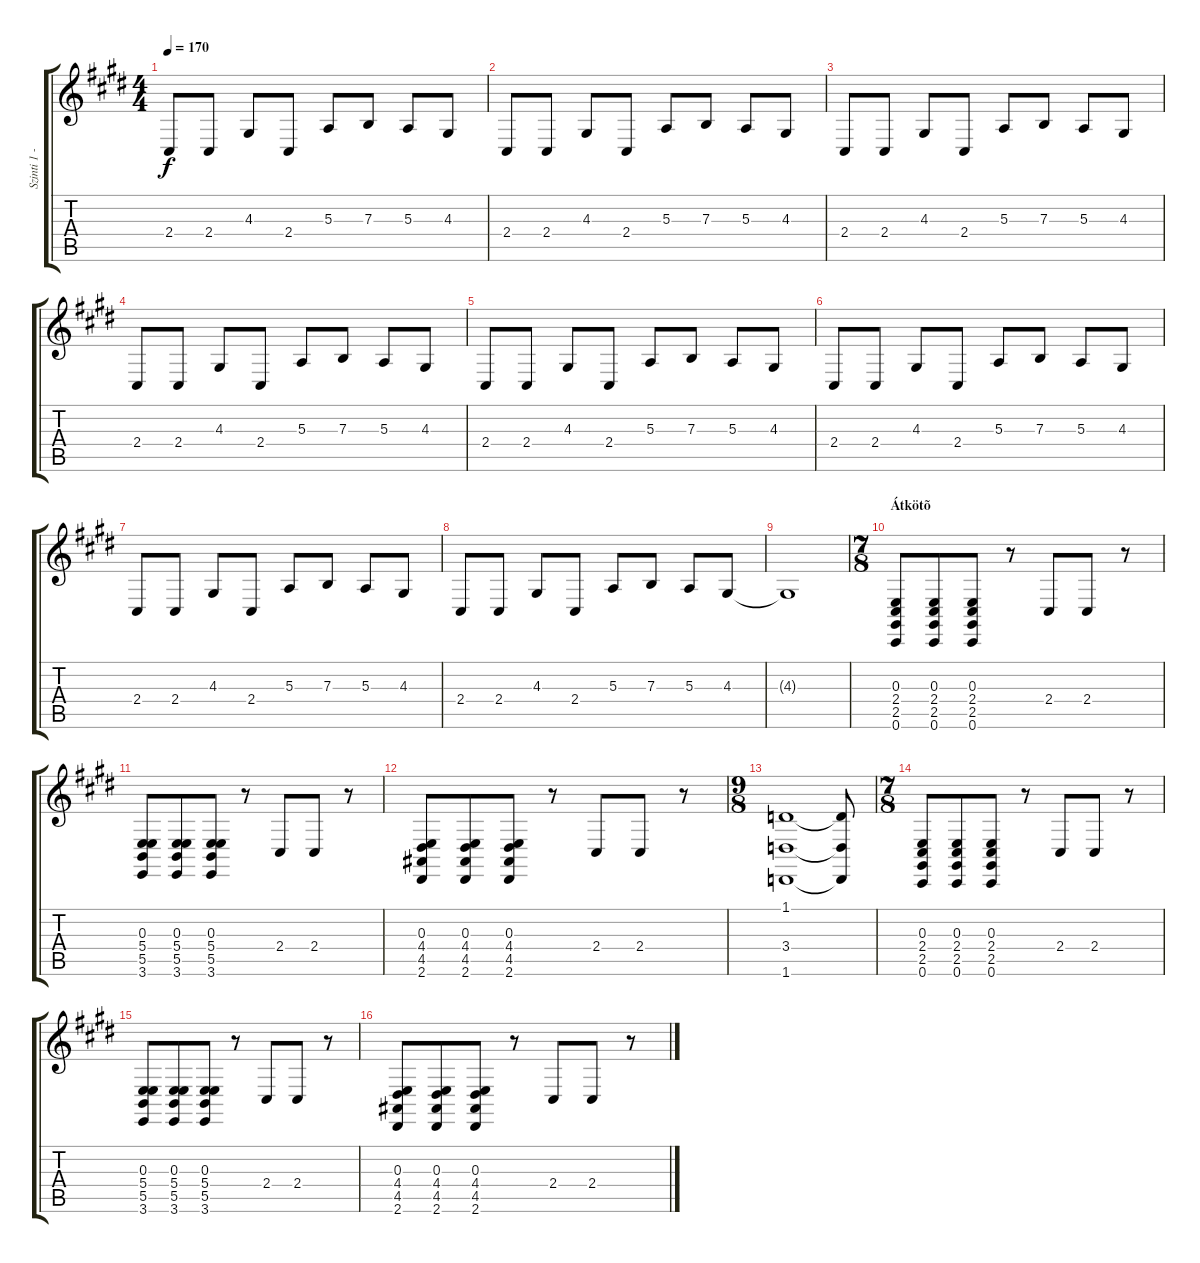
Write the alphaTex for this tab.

\track ("Szinti 1 - Lead, Szóló" "Szinti 1 -") {instrument lead1square}
\staff {score tabs}
\tuning (Db4 Ab3 E3 B2 Gb2 Db2) {hide}
\ts (4 4)
\tempo 170
\clef g2
\ks c#minor
2.4.8{dy f} 2.4.8 4.3.8 2.4.8 5.3.8 7.3.8 5.3.8 4.3.8 |
2.4.8 2.4.8 4.3.8 2.4.8 5.3.8 7.3.8 5.3.8 4.3.8 |
2.4.8 2.4.8 4.3.8 2.4.8 5.3.8 7.3.8 5.3.8 4.3.8 |
2.4.8 2.4.8 4.3.8 2.4.8 5.3.8 7.3.8 5.3.8 4.3.8 |
2.4.8 2.4.8 4.3.8 2.4.8 5.3.8 7.3.8 5.3.8 4.3.8 |
2.4.8 2.4.8 4.3.8 2.4.8 5.3.8 7.3.8 5.3.8 4.3.8 |
2.4.8 2.4.8 4.3.8 2.4.8 5.3.8 7.3.8 5.3.8 4.3.8 |
2.4.8 2.4.8 4.3.8 2.4.8 5.3.8 7.3.8 5.3.8 4.3.8 |
4.3{t}.1 |
\ts (7 8)
\section ("" "Átkötõ")
(0.3 2.4 2.5 0.6).8 (0.3 2.4 2.5 0.6).8 (0.3 2.4 2.5 0.6).8 r.8 2.4.8 2.4.8 r.8 |
(0.3 5.4 5.5 3.6).8 (0.3 5.4 5.5 3.6).8 (0.3 5.4 5.5 3.6).8 r.8 2.4.8 2.4.8 r.8 |
(0.3 4.4 4.5 2.6).8 (0.3 4.4 4.5 2.6).8 (0.3 4.4 4.5 2.6).8 r.8 2.4.8 2.4.8 r.8 |
\ts (9 8)
(1.1 3.4 1.6).1 (1.1{t} 3.4{t} 1.6{t}).8 |
\ts (7 8)
(0.3 2.4 2.5 0.6).8 (0.3 2.4 2.5 0.6).8 (0.3 2.4 2.5 0.6).8 r.8 2.4.8 2.4.8 r.8 |
(0.3 5.4 5.5 3.6).8 (0.3 5.4 5.5 3.6).8 (0.3 5.4 5.5 3.6).8 r.8 2.4.8 2.4.8 r.8 |
(0.3 4.4 4.5 2.6).8 (0.3 4.4 4.5 2.6).8 (0.3 4.4 4.5 2.6).8 r.8 2.4.8 2.4.8 r.8
